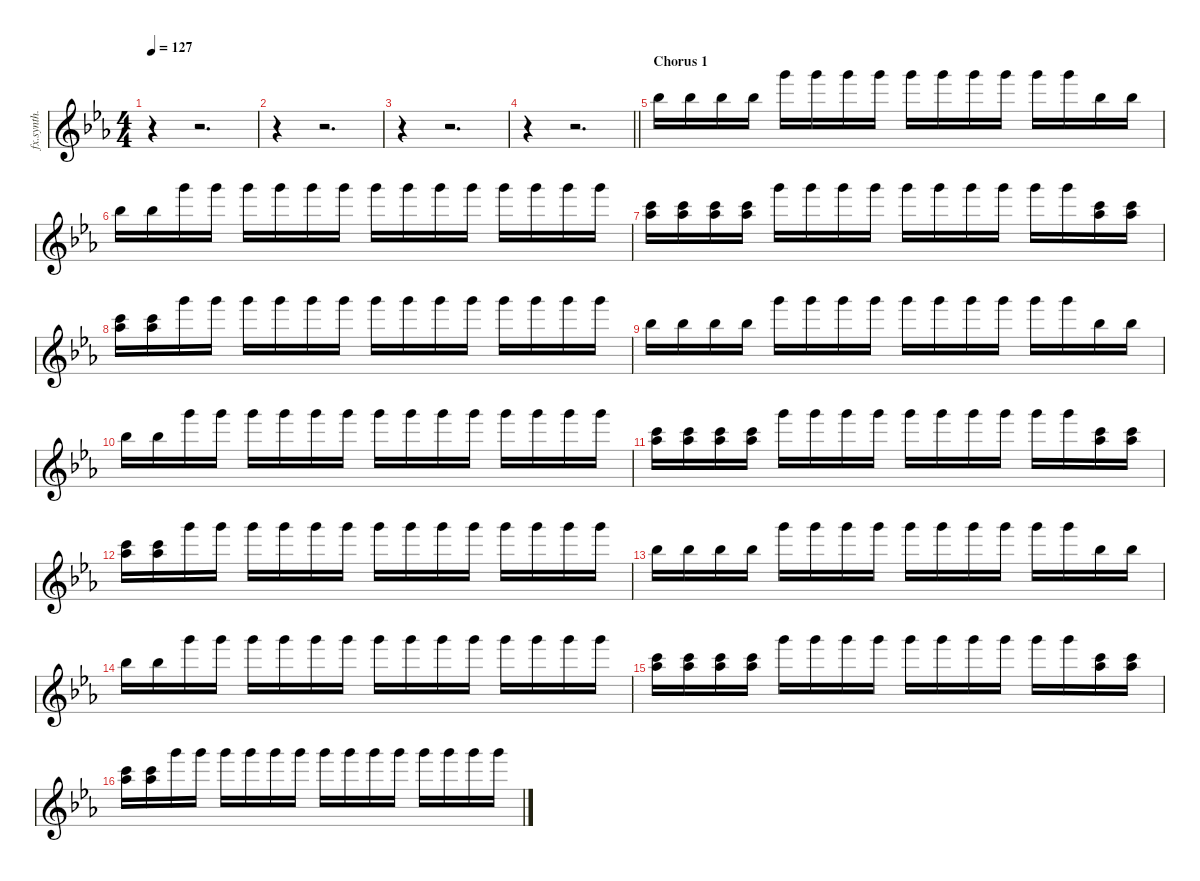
\defaultSystemsLayout 4
\hideDynamics
\bracketExtendMode nobrackets
\otherSystemsTrackNameOrientation horizontal
\track ("FX" "fx.synth.") {instrument fx5brightness}
\staff {score}
\tuning (Eb5 Bb4 Gb4 Db4 Ab3 Eb3)
\ts (4 4)
\tempo 127
\clef g2
\ks eb
r.4{dy pp} r.2{d} |
r.4 r.2{d} |
r.4 r.2{d} |
\barLineRight lightlight
r.4 r.2{d} |
\section ("" "Chorus 1")
16.3{acc b}.16{dy f} 16.3{acc b}.16{dy mf} 16.3{acc b}.16 16.3{acc b}.16{dy mp} 16.1{acc forcenatural}.16{dy f} 16.1{acc forcenatural}.16{dy mf} 16.1{acc forcenatural}.16 16.1{acc forcenatural}.16{dy mp} 16.1{acc forcenatural}.16 16.1{acc forcenatural}.16 16.1{acc forcenatural}.16 16.1{acc forcenatural}.16 16.1{acc forcenatural}.16 16.1{acc forcenatural}.16 16.3{acc b}.16{dy f} 16.3{acc b}.16{dy mf} |
16.3{acc b}.16 16.3{acc b}.16{dy mp} 16.1{acc forcenatural}.16{dy f} 16.1{acc forcenatural}.16{dy mf} 16.1{acc forcenatural}.16{dy mp} 16.1{acc forcenatural}.16 16.1{acc forcenatural}.16 16.1{acc forcenatural}.16 16.1{acc forcenatural}.16 16.1{acc forcenatural}.16 16.1{acc forcenatural}.16 16.1{acc forcenatural}.16 16.1{acc forcenatural}.16 16.1{acc forcenatural}.16 16.1{acc forcenatural}.16 16.1{acc forcenatural}.16 |
(18.3{acc forcenatural} 19.4{acc b}).16{dy f} (18.3{acc forcenatural} 19.4{acc b}).16{dy mf} (18.3{acc forcenatural} 19.4{acc b}).16{dy mp} (18.3{acc forcenatural} 19.4{acc b}).16 16.1{acc forcenatural}.16{dy f} 16.1{acc forcenatural}.16{dy mf} 16.1{acc forcenatural}.16 16.1{acc forcenatural}.16{dy mp} 16.1{acc forcenatural}.16 16.1{acc forcenatural}.16 16.1{acc forcenatural}.16 16.1{acc forcenatural}.16 16.1{acc forcenatural}.16 16.1{acc forcenatural}.16 (18.3{acc forcenatural} 19.4{acc b}).16{dy f} (18.3{acc forcenatural} 19.4{acc b}).16{dy mf} |
(18.3{acc forcenatural} 19.4{acc b}).16{dy mp} (18.3{acc forcenatural} 19.4{acc b}).16 16.1{acc forcenatural}.16{dy f} 16.1{acc forcenatural}.16{dy mf} 16.1{acc forcenatural}.16{dy mp} 16.1{acc forcenatural}.16 16.1{acc forcenatural}.16 16.1{acc forcenatural}.16 16.1{acc forcenatural}.16 16.1{acc forcenatural}.16 16.1{acc forcenatural}.16 16.1{acc forcenatural}.16 16.1{acc forcenatural}.16 16.1{acc forcenatural}.16 16.1{acc forcenatural}.16 16.1{acc forcenatural}.16 |
16.3{acc b}.16{dy f} 16.3{acc b}.16{dy mf} 16.3{acc b}.16 16.3{acc b}.16{dy mp} 16.1{acc forcenatural}.16{dy f} 16.1{acc forcenatural}.16{dy mf} 16.1{acc forcenatural}.16 16.1{acc forcenatural}.16{dy mp} 16.1{acc forcenatural}.16 16.1{acc forcenatural}.16 16.1{acc forcenatural}.16 16.1{acc forcenatural}.16 16.1{acc forcenatural}.16 16.1{acc forcenatural}.16 16.3{acc b}.16{dy f} 16.3{acc b}.16{dy mf} |
16.3{acc b}.16 16.3{acc b}.16{dy mp} 16.1{acc forcenatural}.16{dy f} 16.1{acc forcenatural}.16{dy mf} 16.1{acc forcenatural}.16{dy mp} 16.1{acc forcenatural}.16 16.1{acc forcenatural}.16 16.1{acc forcenatural}.16 16.1{acc forcenatural}.16 16.1{acc forcenatural}.16 16.1{acc forcenatural}.16 16.1{acc forcenatural}.16 16.1{acc forcenatural}.16 16.1{acc forcenatural}.16 16.1{acc forcenatural}.16 16.1{acc forcenatural}.16 |
(18.3{acc forcenatural} 19.4{acc b}).16{dy f} (18.3{acc forcenatural} 19.4{acc b}).16{dy mf} (18.3{acc forcenatural} 19.4{acc b}).16{dy mp} (18.3{acc forcenatural} 19.4{acc b}).16 16.1{acc forcenatural}.16{dy f} 16.1{acc forcenatural}.16{dy mf} 16.1{acc forcenatural}.16 16.1{acc forcenatural}.16{dy mp} 16.1{acc forcenatural}.16 16.1{acc forcenatural}.16 16.1{acc forcenatural}.16 16.1{acc forcenatural}.16 16.1{acc forcenatural}.16 16.1{acc forcenatural}.16 (18.3{acc forcenatural} 19.4{acc b}).16{dy f} (18.3{acc forcenatural} 19.4{acc b}).16{dy mf} |
(18.3{acc forcenatural} 19.4{acc b}).16{dy mp} (18.3{acc forcenatural} 19.4{acc b}).16 16.1{acc forcenatural}.16{dy f} 16.1{acc forcenatural}.16{dy mf} 16.1{acc forcenatural}.16{dy mp} 16.1{acc forcenatural}.16 16.1{acc forcenatural}.16 16.1{acc forcenatural}.16 16.1{acc forcenatural}.16 16.1{acc forcenatural}.16 16.1{acc forcenatural}.16 16.1{acc forcenatural}.16 16.1{acc forcenatural}.16 16.1{acc forcenatural}.16 16.1{acc forcenatural}.16 16.1{acc forcenatural}.16 |
16.3{acc b}.16{dy f} 16.3{acc b}.16{dy mf} 16.3{acc b}.16 16.3{acc b}.16{dy mp} 16.1{acc forcenatural}.16{dy f} 16.1{acc forcenatural}.16{dy mf} 16.1{acc forcenatural}.16 16.1{acc forcenatural}.16{dy mp} 16.1{acc forcenatural}.16 16.1{acc forcenatural}.16 16.1{acc forcenatural}.16 16.1{acc forcenatural}.16 16.1{acc forcenatural}.16 16.1{acc forcenatural}.16 16.3{acc b}.16{dy f} 16.3{acc b}.16{dy mf} |
16.3{acc b}.16 16.3{acc b}.16{dy mp} 16.1{acc forcenatural}.16{dy f} 16.1{acc forcenatural}.16{dy mf} 16.1{acc forcenatural}.16{dy mp} 16.1{acc forcenatural}.16 16.1{acc forcenatural}.16 16.1{acc forcenatural}.16 16.1{acc forcenatural}.16 16.1{acc forcenatural}.16 16.1{acc forcenatural}.16 16.1{acc forcenatural}.16 16.1{acc forcenatural}.16 16.1{acc forcenatural}.16 16.1{acc forcenatural}.16 16.1{acc forcenatural}.16 |
(18.3{acc forcenatural} 19.4{acc b}).16{dy f} (18.3{acc forcenatural} 19.4{acc b}).16{dy mf} (18.3{acc forcenatural} 19.4{acc b}).16{dy mp} (18.3{acc forcenatural} 19.4{acc b}).16 16.1{acc forcenatural}.16{dy f} 16.1{acc forcenatural}.16{dy mf} 16.1{acc forcenatural}.16 16.1{acc forcenatural}.16{dy mp} 16.1{acc forcenatural}.16 16.1{acc forcenatural}.16 16.1{acc forcenatural}.16 16.1{acc forcenatural}.16 16.1{acc forcenatural}.16 16.1{acc forcenatural}.16 (18.3{acc forcenatural} 19.4{acc b}).16{dy f} (18.3{acc forcenatural} 19.4{acc b}).16{dy mf} |
(18.3{acc forcenatural} 19.4{acc b}).16{dy mp} (18.3{acc forcenatural} 19.4{acc b}).16 16.1{acc forcenatural}.16{dy f} 16.1{acc forcenatural}.16{dy mf} 16.1{acc forcenatural}.16{dy mp} 16.1{acc forcenatural}.16 16.1{acc forcenatural}.16 16.1{acc forcenatural}.16 16.1{acc forcenatural}.16 16.1{acc forcenatural}.16 16.1{acc forcenatural}.16 16.1{acc forcenatural}.16 16.1{acc forcenatural}.16 16.1{acc forcenatural}.16 16.1{acc forcenatural}.16 16.1{acc forcenatural}.16
